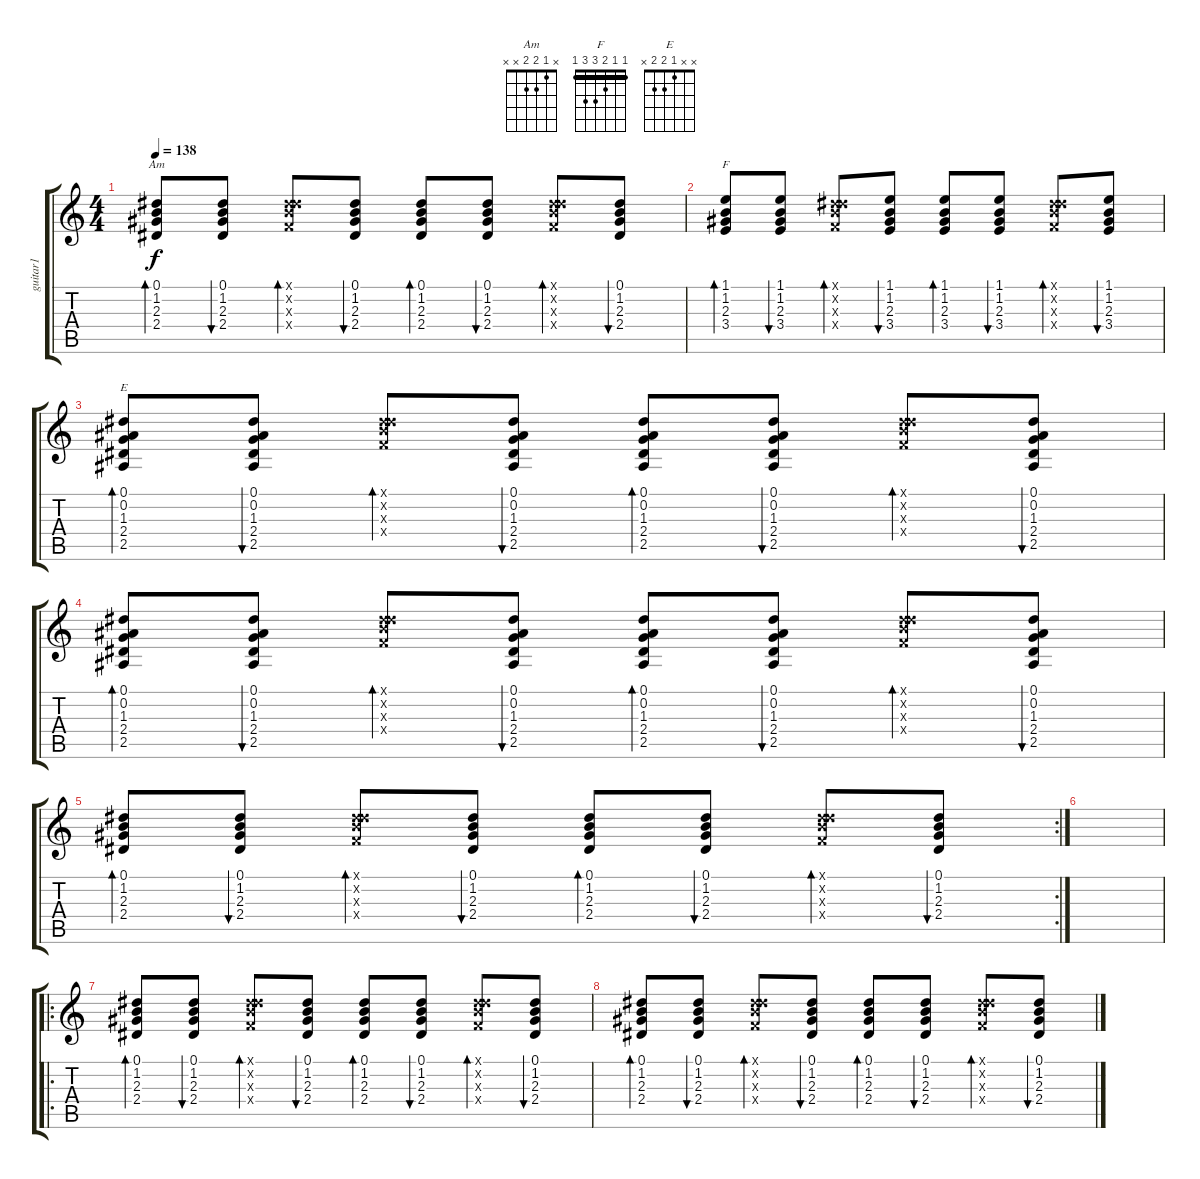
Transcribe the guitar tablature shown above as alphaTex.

\track ("guitar1" "guitar1") {instrument acousticguitarsteel}
\staff {score tabs}
\tuning (Eb4 Bb3 Gb3 Db3 Ab2 Eb2) {hide}
\chord ("Am" x 1 2 2 x x)
\chord ("F" 1 1 2 3 3 1) {barre 1}
\chord ("E" x x 1 2 2 x)
\ts (4 4)
\tempo 138
\clef g2
\ks c
(0.1 1.2 2.3 2.4).8{bd 60 ch "Am" dy f} (0.1 1.2 2.3 2.4).8{bu 60} (0.1{x} 5.2{x} 5.3{x} 4.4{x}).8{bd 60} (0.1 1.2 2.3 2.4).8{bu 60} (0.1 1.2 2.3 2.4).8{bd 60} (0.1 1.2 2.3 2.4).8{bu 60} (0.1{x} 5.2{x} 5.3{x} 4.4{x}).8{bd 60} (0.1 1.2 2.3 2.4).8{bu 60} |
(1.1 1.2 2.3 3.4).8{bd 60 ch "F"} (1.1 1.2 2.3 3.4).8{bu 60} (0.1{x} 5.2{x} 5.3{x} 4.4{x}).8{bd 60} (1.1 1.2 2.3 3.4).8{bu 60} (1.1 1.2 2.3 3.4).8{bd 60} (1.1 1.2 2.3 3.4).8{bu 60} (0.1{x} 5.2{x} 5.3{x} 4.4{x}).8{bd 60} (1.1 1.2 2.3 3.4).8{bu 60} |
(0.1 0.2 1.3 2.4 2.5).8{bd 60 ch "E"} (0.1 0.2 1.3 2.4 2.5).8{bu 60} (0.1{x} 5.2{x} 5.3{x} 4.4{x}).8{bd 60} (0.1 0.2 1.3 2.4 2.5).8{bu 60} (0.1 0.2 1.3 2.4 2.5).8{bd 60} (0.1 0.2 1.3 2.4 2.5).8{bu 60} (0.1{x} 5.2{x} 5.3{x} 4.4{x}).8{bd 60} (0.1 0.2 1.3 2.4 2.5).8{bu 60} |
(0.1 0.2 1.3 2.4 2.5).8{bd 60} (0.1 0.2 1.3 2.4 2.5).8{bu 60} (0.1{x} 5.2{x} 5.3{x} 4.4{x}).8{bd 60} (0.1 0.2 1.3 2.4 2.5).8{bu 60} (0.1 0.2 1.3 2.4 2.5).8{bd 60} (0.1 0.2 1.3 2.4 2.5).8{bu 60} (0.1{x} 5.2{x} 5.3{x} 4.4{x}).8{bd 60} (0.1 0.2 1.3 2.4 2.5).8{bu 60} |
\rc 2
(0.1 1.2 2.3 2.4).8{bd 60} (0.1 1.2 2.3 2.4).8{bu 60} (0.1{x} 5.2{x} 5.3{x} 4.4{x}).8{bd 60} (0.1 1.2 2.3 2.4).8{bu 60} (0.1 1.2 2.3 2.4).8{bd 60} (0.1 1.2 2.3 2.4).8{bu 60} (0.1{x} 5.2{x} 5.3{x} 4.4{x}).8{bd 60} (0.1 1.2 2.3 2.4).8{bu 60} |
|
\ro
(0.1 1.2 2.3 2.4).8{bd 60} (0.1 1.2 2.3 2.4).8{bu 60} (0.1{x} 5.2{x} 5.3{x} 4.4{x}).8{bd 60} (0.1 1.2 2.3 2.4).8{bu 60} (0.1 1.2 2.3 2.4).8{bd 60} (0.1 1.2 2.3 2.4).8{bu 60} (0.1{x} 5.2{x} 5.3{x} 4.4{x}).8{bd 60} (0.1 1.2 2.3 2.4).8{bu 60} |
(0.1 1.2 2.3 2.4).8{bd 60} (0.1 1.2 2.3 2.4).8{bu 60} (0.1{x} 5.2{x} 5.3{x} 4.4{x}).8{bd 60} (0.1 1.2 2.3 2.4).8{bu 60} (0.1 1.2 2.3 2.4).8{bd 60} (0.1 1.2 2.3 2.4).8{bu 60} (0.1{x} 5.2{x} 5.3{x} 4.4{x}).8{bd 60} (0.1 1.2 2.3 2.4).8{bu 60}
